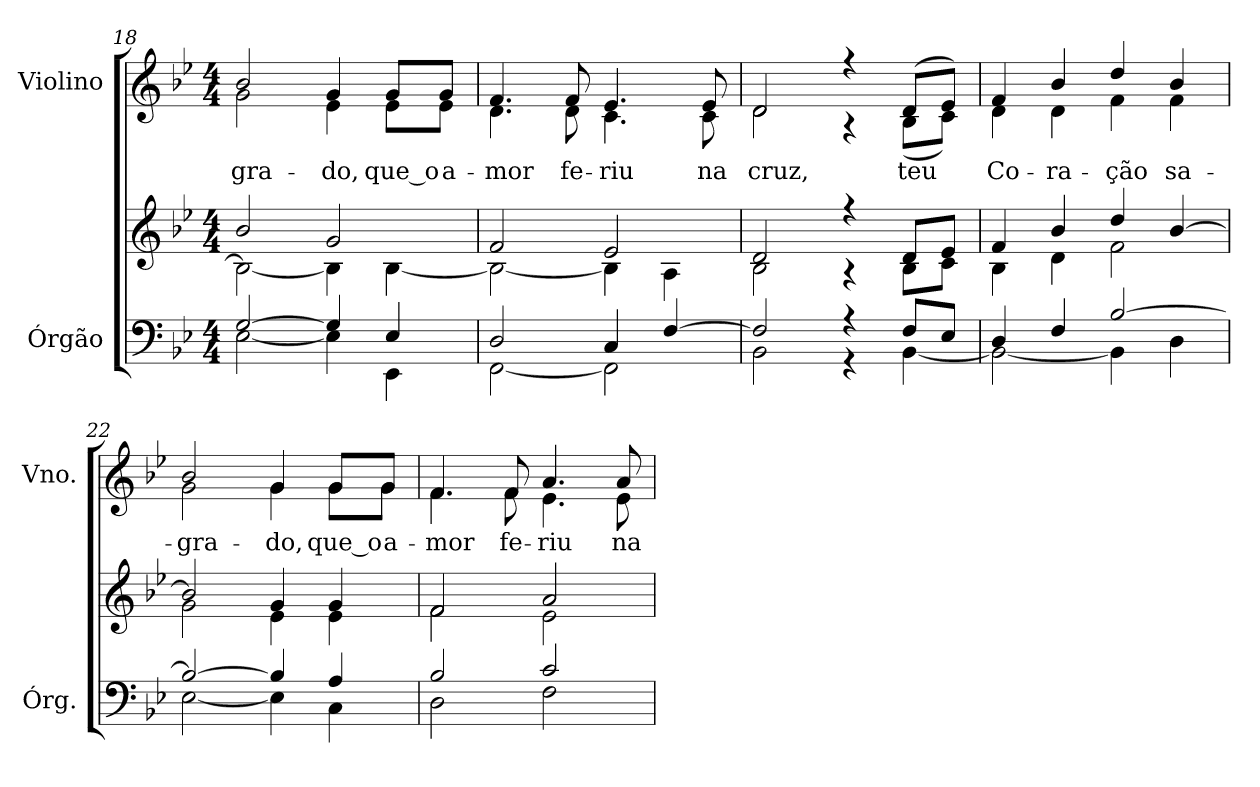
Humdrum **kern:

**kern	**kern	**kern	**text
*part2	*part2	*part1	*part1
*staff3	*staff2	*staff1	*staff1
*I"Órgão	*	*I"Violino	*
*I'Órg.	*	*I'Vno.	*
*clefF4	*clefG2	*clefG2	*
*k[b-e-]	*k[b-e-]	*k[b-e-]	*
*B-:	*B-:	*B-:	*
*M4/4	*M4/4	*M4/4	*
=18	=18	=18	=18
*^	*^	*	*
!	!	!	!	!	!LO:LY:b:color=#000000
*	*	*	*	*^	*
[>2Gi/	[<2E-i\	2b-i/	2B-i\_<	2b-i/	2gi\	-gra-
!	!	!	!	!	!	!LO:LY:b:color=#000000
4Gi/]	4E-i\]	2gi/	4B-i\]	4gi/	4e-i\	-do,
!	!	!	!	!	!	!LO:LY:b:color=#000000
4E-i/	4EE-i\	.	[<4B-i\	8gi/L	8e-i\L	que_o
!	!	!	!	!	!	!LO:LY:b:color=#000000
.	.	.	.	8gi/J	8e-i\J	a-
=19	=19	=19	=19	=19	=19	=19
!	!	!	!	!	!	!LO:LY:b:color=#000000
2Di/	[<2FFi\	2fi/	2B-i\_<	4.fi/	4.di\	-mor
!	!	!	!	!	!	!LO:LY:b:color=#000000
.	.	.	.	8fi/	8di\	fe-
!	!	!	!	!	!	!LO:LY:b:color=#000000
4Ci/	2FFi\]	2e-i/	4B-i\]	4.e-i/	4.ci\	-riu
[>4Fi/	.	.	4Ai\	.	.	.
!	!	!	!	!	!	!LO:LY:b:color=#000000
.	.	.	.	8e-i/	8ci\	na
=20	=20	=20	=20	=20	=20	=20
!	!	!	!	!	!	!LO:LY:b:color=#000000
2Fi/]	2BB-i\	2di/	2B-i\	2di/	2di\	cruz,
4r	4r	4r	4r	4r	4r	.
!	!	!	!	!	!	!LO:LY:b:color=#000000
8Fi/L	[<4BB-i\	8di/L	8B-i\L	(8di/L	(8B-i\L	teu
8E-i/J	.	8e-i/J	8ci\J	8e-i/J)	8ci\J)	.
!!LO:LB:g=z	!!
=21	=21	=21	=21	=21	=21	=21
!	!	!	!	!	!	!LO:LY:b:color=#000000
4Di/	2BB-i\_<	4fi/	4B-i\	4fi/	4di\	Co-
!	!	!	!	!	!	!LO:LY:b:color=#000000
4Fi/	.	4b-i/	4di\	4b-i/	4di\	-ra-
!	!	!	!	!	!	!LO:LY:b:color=#000000
[>2B-i/	4BB-i\]	4ddi/	2fi\	4ddi/	4fi\	-ção
!	!	!	!	!	!	!LO:LY:b:color=#000000
.	4Di\	[>4b-i/	.	4b-i/	4fi\	sa-
=22	=22	=22	=22	=22	=22	=22
!	!	!	!	!	!	!LO:LY:b:color=#000000
2B-i/_>	[<2E-i\	2b-i/]	2gi\	2b-i/	2gi\	-gra-
!	!	!	!	!	!	!LO:LY:b:color=#000000
4B-i/]	4E-i\]	4gi/	4e-i\	4gi/	4gi\	-do,
!	!	!	!	!	!	!LO:LY:b:color=#000000
4Ai/	4Ci\	4gi/	4e-i\	8gi/L	8gi\L	que_o
!	!	!	!	!	!	!LO:LY:b:color=#000000
.	.	.	.	8gi/J	8gi\J	a-
=23	=23	=23	=23	=23	=23	=23
!	!	!	!	!	!	!LO:LY:b:color=#000000
2B-i/	2Di\	2fi/	2fi\	4.fi/	4.fi\	-mor
!	!	!	!	!	!	!LO:LY:b:color=#000000
.	.	.	.	8fi/	8fi\	fe-
!	!	!	!	!	!	!LO:LY:b:color=#000000
2ci/	2Fi\	2ai/	2e-i\	4.ai/	4.e-i\	-riu
!	!	!	!	!	!	!LO:LY:b:color=#000000
.	.	.	.	8ai/	8e-i\	na
*v	*v	*	*	*v	*v	*
*	*v	*v	*	*
=	=	=	=
*-	*-	*-	*-
